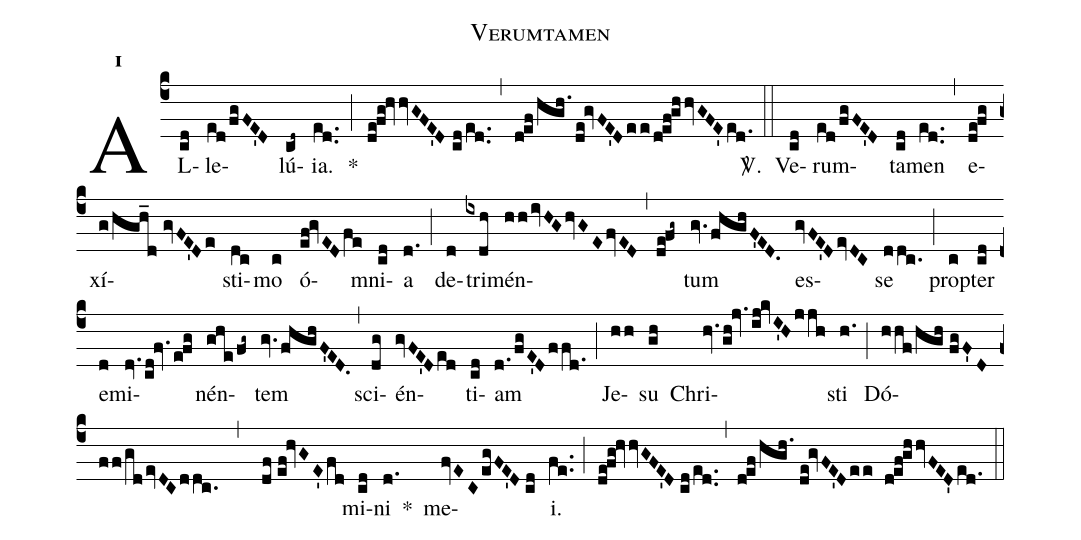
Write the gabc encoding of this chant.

name:Verumtamen;
mode:1;
office-part:Alleluia;
%%
(c4) AL(cd)le(ed/fgFE'D)lú(cd~)ia.(ed..) *(;) (de!fg!hvvGFE'D//cd/ed..) (,) (d!ef/hgh./de!gvFE'Dee/d!ef!ghhvGFE'/ed.) <sp>V/</sp>.(::) Ve(cd)rum(ed/fgFE'D)ta(cd)men(ed..) (,) e(de!fg)xí(g/hgh_d//gvFE'De)sti(dc)mo(c) ó(ef!gvED/fe)mni(cd)a(d.) (;) de(d)tri(ixdh)mén(hh/ivHG/hvGE/fvED,de!fg~)tum(gv./fhghF'ED.) es(gvFE'D/evDC)se(ddc.) (;) prop(c)ter(cd) e(d)mi(dv./cd!fv./e!fg)nén(ghe/fg~)tem(gv./fhghF'ED.) (,) sci(dg)én(gvFE'D/ed)ti(cd)am(d./fgE'D/ffd.) (;) Je(hh)su(gh) Chri(hv./gh!jv./ij!kvI'H/jjh)sti(h.) (;) Dó(hhf/hgh//fgF'D/ff/gd/evDC/ddc. , df//ef!hvGE'/fd)mi(cd)ni(d.) *() me(fvEC/egFE'D//cd)i.(fe..) (;) (de!fg!hvvGFE'D//cd/ed..) (,) (d!ef/hgh.//de!gvFE'D/ee d!ef!ghhvFED'/ed.) (::)
